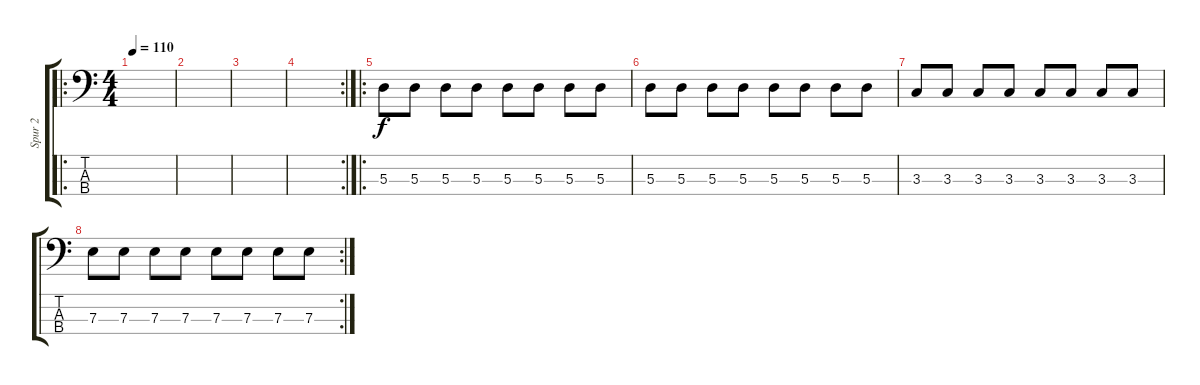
\track ("Spur 2" "Spur 2") {instrument electricbasspick}
\staff {score tabs}
\tuning (G2 D2 A1 E1) {hide}
\ro
\ts (4 4)
\tempo 110
\clef f4
\ks c
|
|
|
\rc 2
|
\ro
5.3.8 5.3.8 5.3.8 5.3.8 5.3.8 5.3.8 5.3.8 5.3.8 |
5.3.8 5.3.8 5.3.8 5.3.8 5.3.8 5.3.8 5.3.8 5.3.8 |
3.3.8 3.3.8 3.3.8 3.3.8 3.3.8 3.3.8 3.3.8 3.3.8 |
\rc 2
7.3.8 7.3.8 7.3.8 7.3.8 7.3.8 7.3.8 7.3.8 7.3.8
